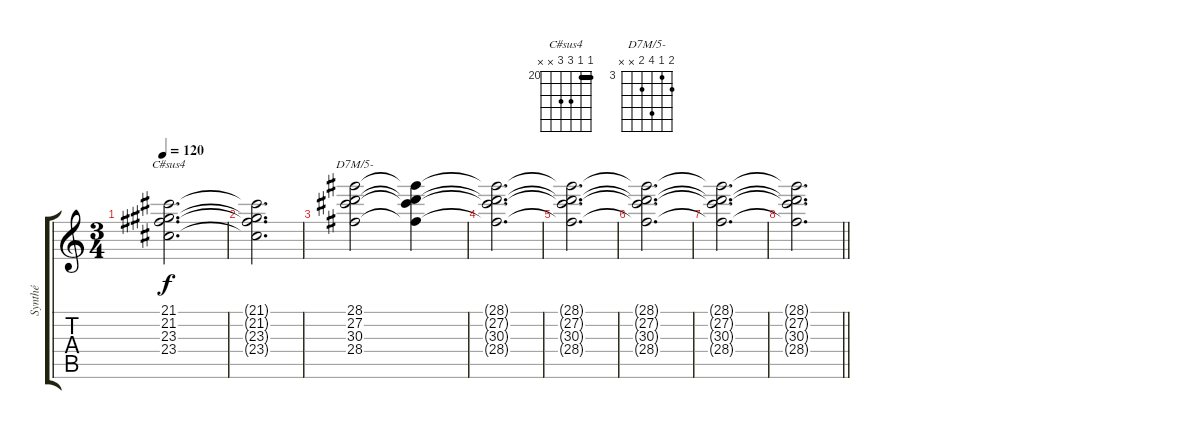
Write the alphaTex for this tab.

\track ("Synthé" "Synthé") {instrument rockorgan}
\staff {score tabs}
\tuning (E4 B3 G3 D3 A2 E2) {hide}
\chord ("C#sus4" 20 20 22 22 x x) {firstfret 20 barre 20}
\chord ("D7M/5-" 4 3 6 4 x x) {firstfret 3}
\ts (3 4)
\tempo 120
\clef g2
\ks c
(21.1 21.2 23.3 23.4).2{d ch "C#sus4" dy f} |
(21.1{t} 21.2{t} 23.3{t} 23.4{t}).2{d} |
(28.1 27.2 30.3 28.4).2{ch "D7M/5-"} (28.1{t} 27.2{t} 30.3{t} 28.4{t}).4{volume 0} |
(28.1{t} 27.2{t} 30.3{t} 28.4{t}).2{d} |
(28.1{t} 27.2{t} 30.3{t} 28.4{t}).2{d} |
(28.1{t} 27.2{t} 30.3{t} 28.4{t}).2{d} |
(28.1{t} 27.2{t} 30.3{t} 28.4{t}).2{d} |
\barLineRight lightlight
(28.1{t} 27.2{t} 30.3{t} 28.4{t}).2{d}
